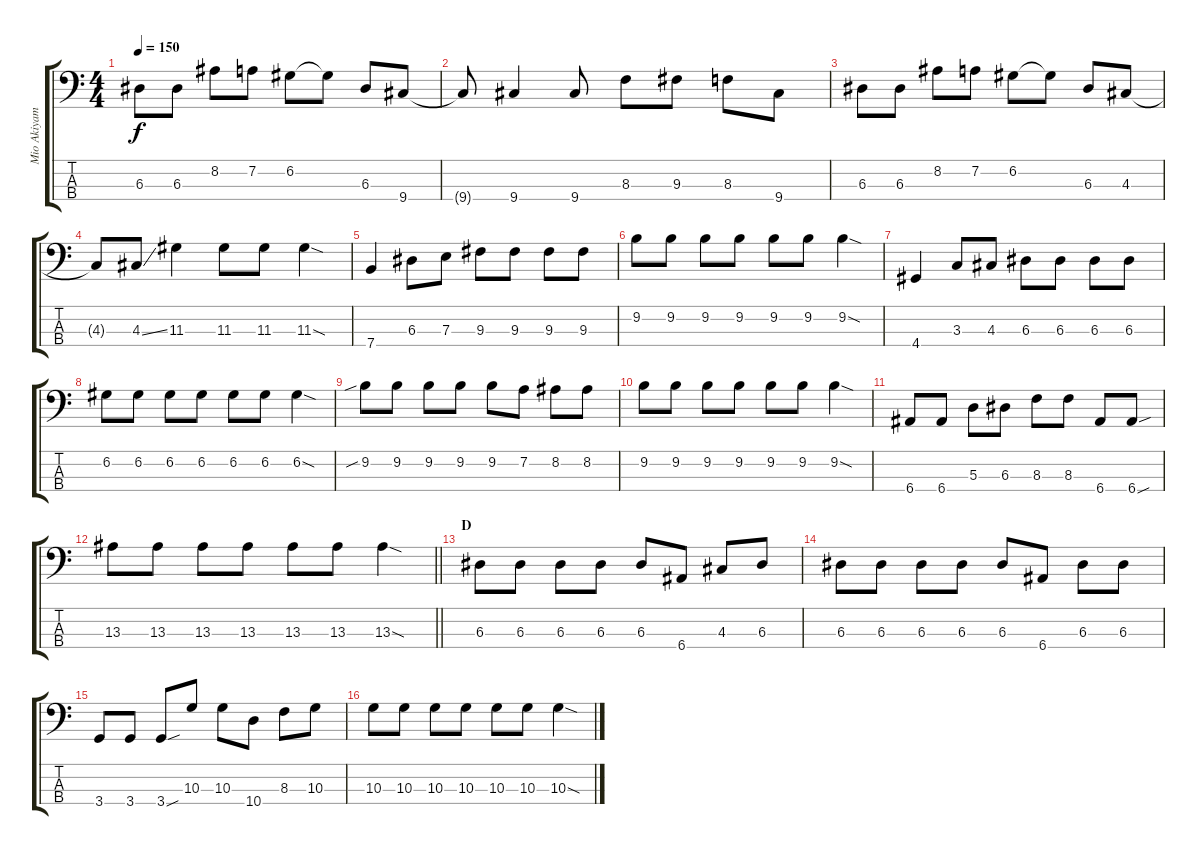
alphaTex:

\track ("Mio Akiyama" "Mio Akiyam") {instrument electricbasspick}
\staff {score tabs}
\tuning (G2 D2 A1 E1) {hide}
\ts (4 4)
\tempo 150
\clef f4
\ks c
6.3.8{dy f} 6.3.8 8.2.8 7.2.8 6.2.8 6.2{t}.8 6.3.8 9.4.8 |
9.4{t}.8 9.4.4 9.4.8 8.3.8 9.3.8 8.3.8 9.4.8 |
6.3.8 6.3.8 8.2.8 7.2.8 6.2.8 6.2{t}.8 6.3.8 4.3.8 |
4.3{t}.8 4.3{ss}.8 11.3.4 11.3.8 11.3.8 11.3{sod}.4 |
7.4.4 6.3.8 7.3.8 9.3.8 9.3.8 9.3.8 9.3.8 |
9.2.8 9.2.8 9.2.8 9.2.8 9.2.8 9.2.8 9.2{sod}.4 |
4.4.4 3.3.8 4.3.8 6.3.8 6.3.8 6.3.8 6.3.8 |
6.2.8 6.2.8 6.2.8 6.2.8 6.2.8 6.2.8 6.2{sod}.4 |
9.2{sib}.8 9.2.8 9.2.8 9.2.8 9.2.8 7.2.8 8.2.8 8.2.8 |
9.2.8 9.2.8 9.2.8 9.2.8 9.2.8 9.2.8 9.2{sod}.4 |
6.4.8 6.4.8 5.3.8 6.3.8 8.3.8 8.3.8 6.4.8 6.4{sou}.8 |
\barLineRight lightlight
13.3.8 13.3.8 13.3.8 13.3.8 13.3.8 13.3.8 13.3{sod}.4 |
\section ("" "D")
6.3.8 6.3.8 6.3.8 6.3.8 6.3.8 6.4.8 4.3.8 6.3.8 |
6.3.8 6.3.8 6.3.8 6.3.8 6.3.8 6.4.8 6.3.8 6.3.8 |
3.4.8 3.4.8 3.4{sou}.8 10.3.8 10.3.8 10.4.8 8.3.8 10.3.8 |
10.3.8 10.3.8 10.3.8 10.3.8 10.3.8 10.3.8 10.3{sod}.4
